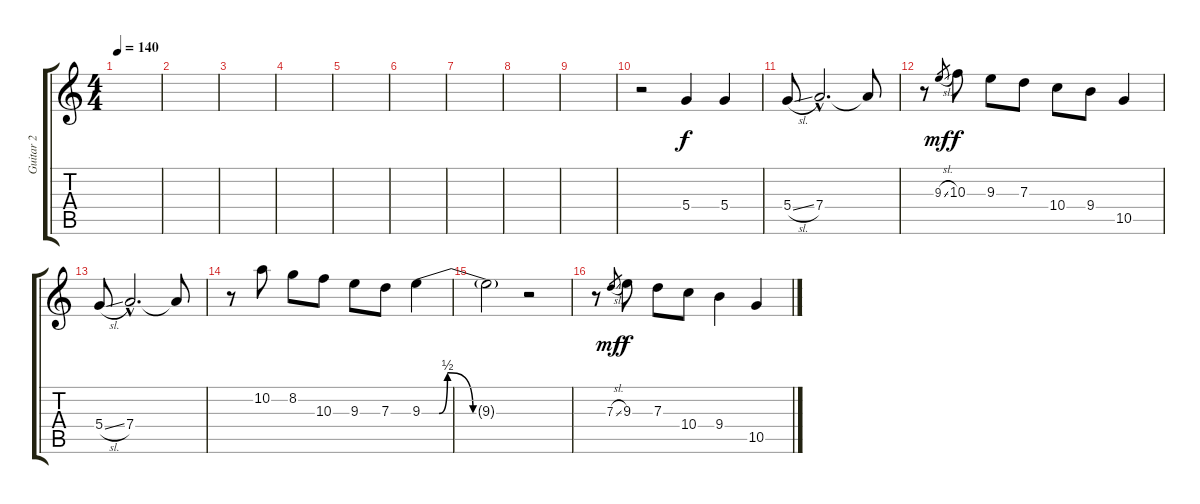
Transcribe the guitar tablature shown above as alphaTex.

\track ("Guitar 2" "Guitar 2") {instrument acousticguitarsteel}
\staff {score tabs}
\tuning (E4 B3 G3 D3 A2 E2) {hide}
\ts (4 4)
\tempo 140
\clef g2
\ks c
|
|
|
|
|
|
|
|
|
r.2{volume 15 instrument overdrivenguitar} 5.4.4 5.4.4 |
5.4{sl}.8 7.4{hac}.2{d} 7.4{t}.8 |
r.8 9.3{sl}.8{gr dy mf} 10.3.8{dy f} 9.3.8 7.3.8 10.4.8 9.4.8 10.5.4 |
5.4{sl}.8 7.4{hac}.2{d} 7.4{t}.8 |
r.8 10.2.8 8.2.8 10.3.8 9.3.8 7.3.8 9.3{be (custom 0 0 10 0 15 2 30 0 60 0)}.4 |
9.3{t}.2 r.2 |
r.8 7.3{sl}.8{gr dy mf} 9.3.8{dy f} 7.3.8 10.4.8 9.4.4 10.5.4
